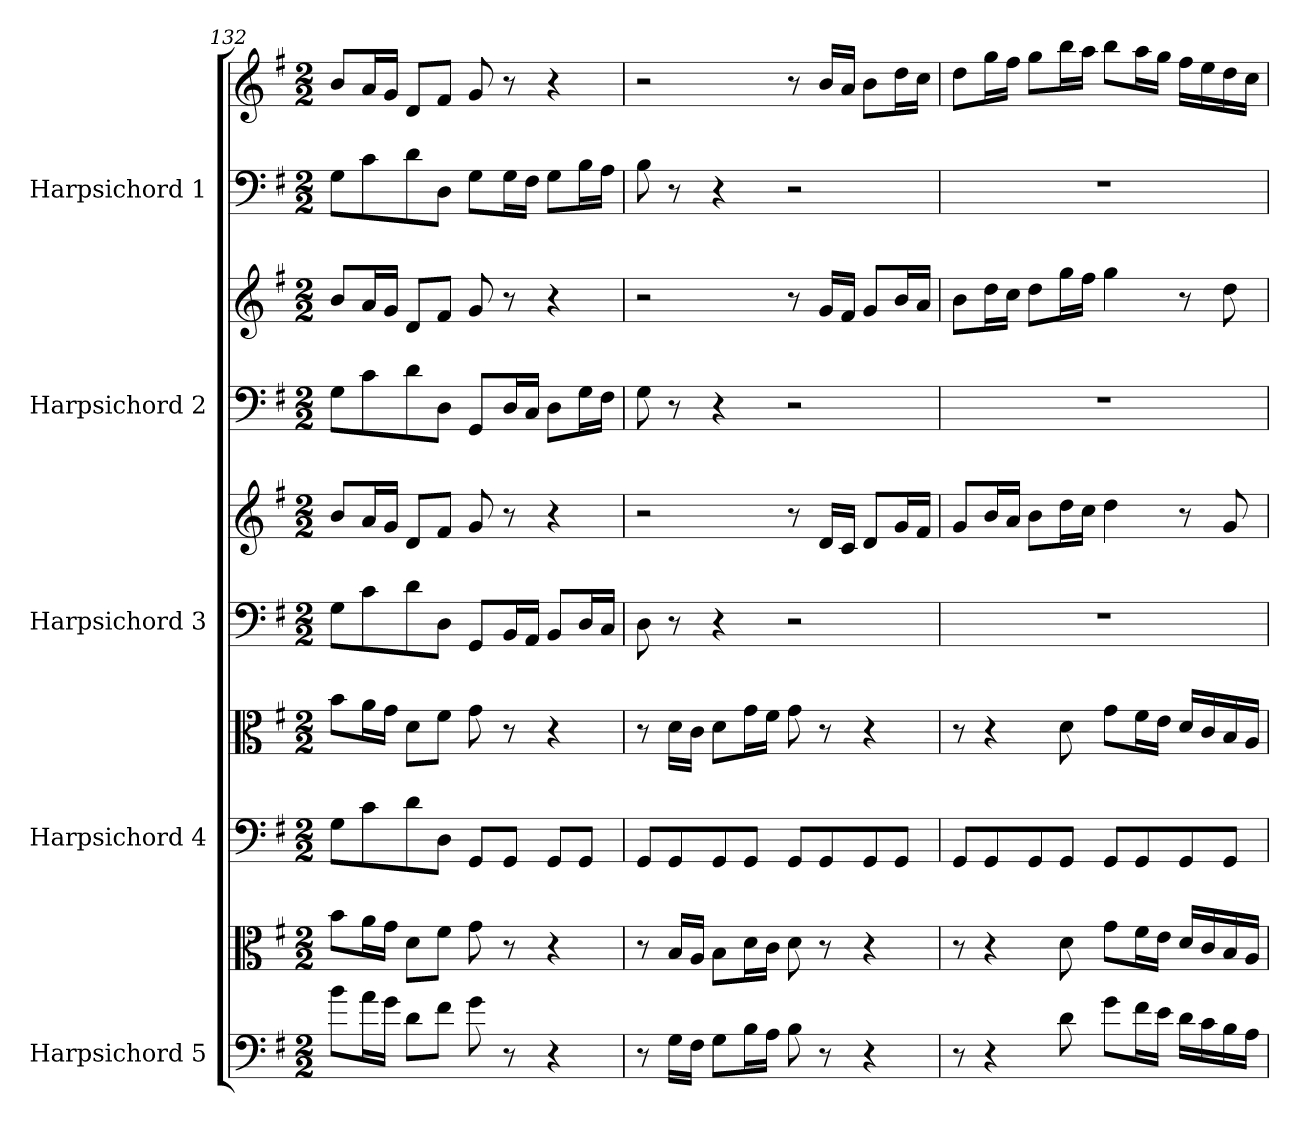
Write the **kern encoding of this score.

**kern	**kern	**kern	**kern	**kern	**kern	**kern	**kern	**kern	**kern
*part5	*part5	*part4	*part4	*part3	*part3	*part2	*part2	*part1	*part1
*staff10	*staff9	*staff8	*staff7	*staff6	*staff5	*staff4	*staff3	*staff2	*staff1
*I"Harpsichord 5	*	*I"Harpsichord 4	*	*I"Harpsichord 3	*	*I"Harpsichord 2	*	*I"Harpsichord 1	*
*I'Hp	*	*I'Hp	*	*I'Hp	*	*I'Hp	*	*I'Hp	*
*clefF4	*clefC3	*clefF4	*clefC3	*clefF4	*clefG2	*clefF4	*clefG2	*clefF4	*clefG2
*k[f#]	*k[f#]	*k[f#]	*k[f#]	*k[f#]	*k[f#]	*k[f#]	*k[f#]	*k[f#]	*k[f#]
*M2/2	*M2/2	*M2/2	*M2/2	*M2/2	*M2/2	*M2/2	*M2/2	*M2/2	*M2/2
=132	=132	=132	=132	=132	=132	=132	=132	=132	=132
8b\L	8b\L	8G\L	8b\L	8G\L	8b/L	8G\L	8b/L	8G\L	8b/L
16a\L	16a\L	8c\	16a\L	8c\	16a/L	8c\	16a/L	8c\	16a/L
16g\JJ	16g\JJ	.	16g\JJ	.	16g/JJ	.	16g/JJ	.	16g/JJ
8d\L	8d\L	8d\	8d\L	8d\	8d/L	8d\	8d/L	8d\	8d/L
8f#\J	8f#\J	8D\J	8f#\J	8D\J	8f#/J	8D\J	8f#/J	8D\J	8f#/J
8g\	8g\	8GG/L	8g\	8GG/L	8g/	8GG/L	8g/	8G\L	8g/
8r	8r	8GG/J	8r	16BB/L	8r	16D/L	8r	16G\L	8r
.	.	.	.	16AA/JJ	.	16C/JJ	.	16F#\JJ	.
4r	4r	8GG/L	4r	8BB/L	4r	8D\L	4r	8G\L	4r
.	.	8GG/J	.	16D/L	.	16G\L	.	16B\L	.
.	.	.	.	16C/JJ	.	16F#\JJ	.	16A\JJ	.
!!LO:PB:g=z
=133	=133	=133	=133	=133	=133	=133	=133	=133	=133
8r	8r	8GG/L	8r	8D\	2r	8G\	2r	8B\	2r
16G\LL	16B/LL	8GG/	16d\LL	8r	.	8r	.	8r	.
16F#\JJ	16A/JJ	.	16c\JJ	.	.	.	.	.	.
8G\L	8B\L	8GG/	8d\L	4r	.	4r	.	4r	.
16B\L	16d\L	8GG/J	16g\L	.	.	.	.	.	.
16A\JJ	16c\JJ	.	16f#\JJ	.	.	.	.	.	.
8B\	8d\	8GG/L	8g\	2r	8r	2r	8r	2r	8r
8r	8r	8GG/	8r	.	16d/LL	.	16g/LL	.	16b/LL
.	.	.	.	.	16c/JJ	.	16f#/JJ	.	16a/JJ
4r	4r	8GG/	4r	.	8d/L	.	8g/L	.	8b\L
.	.	8GG/J	.	.	16g/L	.	16b/L	.	16dd\L
.	.	.	.	.	16f#/JJ	.	16a/JJ	.	16cc\JJ
=134	=134	=134	=134	=134	=134	=134	=134	=134	=134
8r	8r	8GG/L	8r	1r	8g/L	1r	8b\L	1r	8dd\L
4r	4r	8GG/	4r	.	16b/L	.	16dd\L	.	16gg\L
.	.	.	.	.	16a/JJ	.	16cc\JJ	.	16ff#\JJ
.	.	8GG/	.	.	8b\L	.	8dd\L	.	8gg\L
8d\	8d\	8GG/J	8d\	.	16dd\L	.	16gg\L	.	16bb\L
.	.	.	.	.	16cc\JJ	.	16ff#\JJ	.	16aa\JJ
8g\L	8g\L	8GG/L	8g\L	.	4dd\	.	4gg\	.	8bb\L
16f#\L	16f#\L	8GG/	16f#\L	.	.	.	.	.	16aa\L
16e\JJ	16e\JJ	.	16e\JJ	.	.	.	.	.	16gg\JJ
16d\LL	16d/LL	8GG/	16d/LL	.	8r	.	8r	.	16ff#\LL
16c\	16c/	.	16c/	.	.	.	.	.	16ee\
16B\	16B/	8GG/J	16B/	.	8g/	.	8dd\	.	16dd\
16A\JJ	16A/JJ	.	16A/JJ	.	.	.	.	.	16cc\JJ
=	=	=	=	=	=	=	=	=	=
*-	*-	*-	*-	*-	*-	*-	*-	*-	*-
